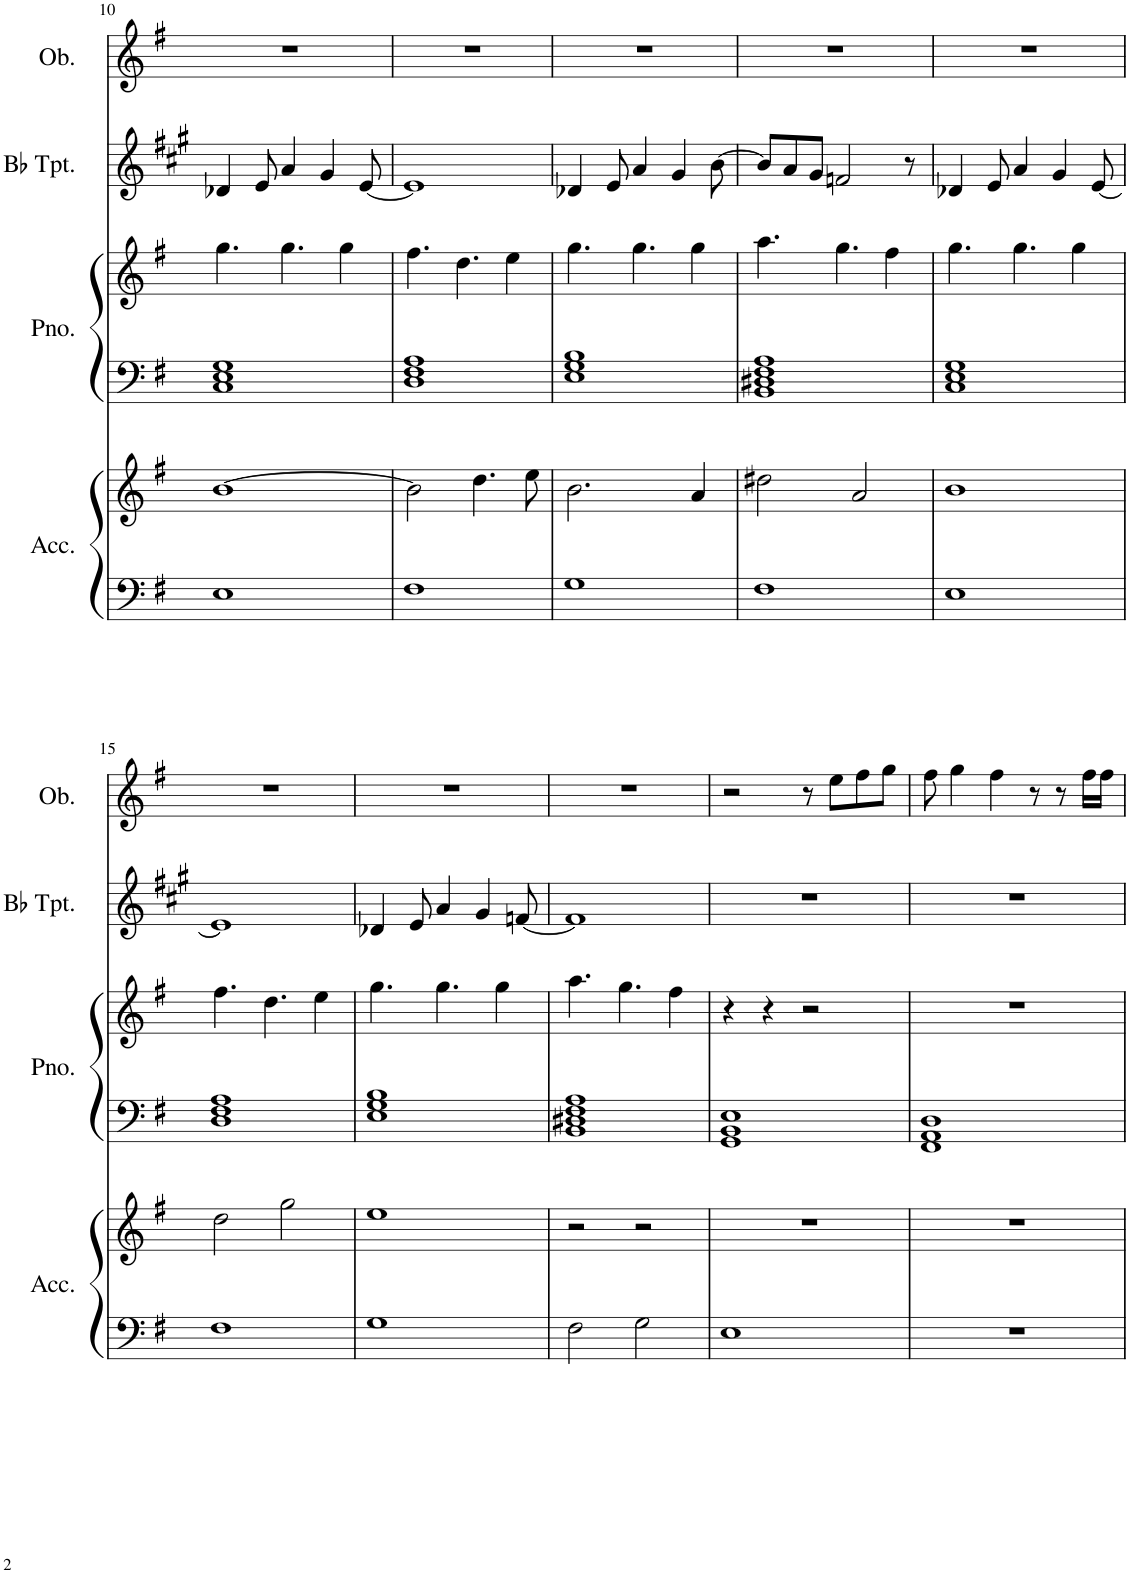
**kern	**kern	**kern	**kern	**kern	**kern
*part4	*part4	*part3	*part3	*part2	*part1
*staff6	*staff5	*staff4	*staff3	*staff2	*staff1
*I"Accordion	*	*I"Piano	*	*I"Bb Trumpet	*I"Oboe
*I'Acc.	*	*I'Pno.	*	*I'Bb Tpt.	*I'Ob.
!!LO:PB:g=z
*clefF4	*clefG2	*clefF4	*clefG2	*clefG2	*clefG2
*	*	*	*	*Trd1c2	*
*k[f#]	*k[f#]	*k[f#]	*k[f#]	*k[f#c#g#]	*k[f#]
*M4/4	*M4/4	*M4/4	*M4/4	*M4/4	*M4/4
=10	=10	=10	=10	=10	=10
1E	[1b	1C 1E 1G	4.gg\	4d-X/	1r
.	.	.	.	8e/	.
.	.	.	4.gg\	4a/	.
.	.	.	.	4g#/	.
.	.	.	4gg\	.	.
.	.	.	.	[8e/	.
=11	=11	=11	=11	=11	=11
1F#	2b\]	1D 1F# 1A	4.ff#\	1e]	1r
.	.	.	4.dd\	.	.
.	4.dd\	.	.	.	.
.	.	.	4ee\	.	.
.	8ee\	.	.	.	.
=12	=12	=12	=12	=12	=12
1G	2.b\	1E 1G 1B	4.gg\	4d-X/	1r
.	.	.	.	8e/	.
.	.	.	4.gg\	4a/	.
.	.	.	.	4g#/	.
.	4a/	.	4gg\	.	.
.	.	.	.	[8b\	.
=13	=13	=13	=13	=13	=13
1F#	2dd#X\	1BB 1D#X 1F# 1A	4.aa\	8b/L]	1r
.	.	.	.	8a/	.
.	.	.	.	8g#/J	.
.	.	.	4.gg\	2fn/	.
.	2a/	.	.	.	.
.	.	.	4ff#\	.	.
.	.	.	.	8r	.
=14	=14	=14	=14	=14	=14
1E	1b	1C 1E 1G	4.gg\	4d-X/	1r
.	.	.	.	8e/	.
.	.	.	4.gg\	4a/	.
.	.	.	.	4g#/	.
.	.	.	4gg\	.	.
.	.	.	.	[8e/	.
!!LO:LB:g=z
=15	=15	=15	=15	=15	=15
1F#	2dd\	1D 1F# 1A	4.ff#\	1e]	1r
.	.	.	4.dd\	.	.
.	2gg\	.	.	.	.
.	.	.	4ee\	.	.
=16	=16	=16	=16	=16	=16
1G	1ee	1E 1G 1B	4.gg\	4d-X/	1r
.	.	.	.	8e/	.
.	.	.	4.gg\	4a/	.
.	.	.	.	4g#/	.
.	.	.	4gg\	.	.
.	.	.	.	[8fn/	.
=17	=17	=17	=17	=17	=17
2F#\	2r	1BB 1D#X 1F# 1A	4.aa\	1f]	1r
.	.	.	4.gg\	.	.
2G\	2r	.	.	.	.
.	.	.	4ff#\	.	.
=18	=18	=18	=18	=18	=18
1E	1r	1GG 1BB 1E	4r	1r	2r
.	.	.	4r	.	.
.	.	.	2r	.	8r
.	.	.	.	.	8ee\L
.	.	.	.	.	8ff#\
.	.	.	.	.	8gg\J
=19	=19	=19	=19	=19	=19
1r	1r	1FF# 1AA 1D	1r	1r	8ff#\
.	.	.	.	.	4gg\
.	.	.	.	.	4ff#\
.	.	.	.	.	8r
.	.	.	.	.	8r
.	.	.	.	.	16ff#\LL
.	.	.	.	.	16ff#\JJ
=	=	=	=	=	=
*-	*-	*-	*-	*-	*-
